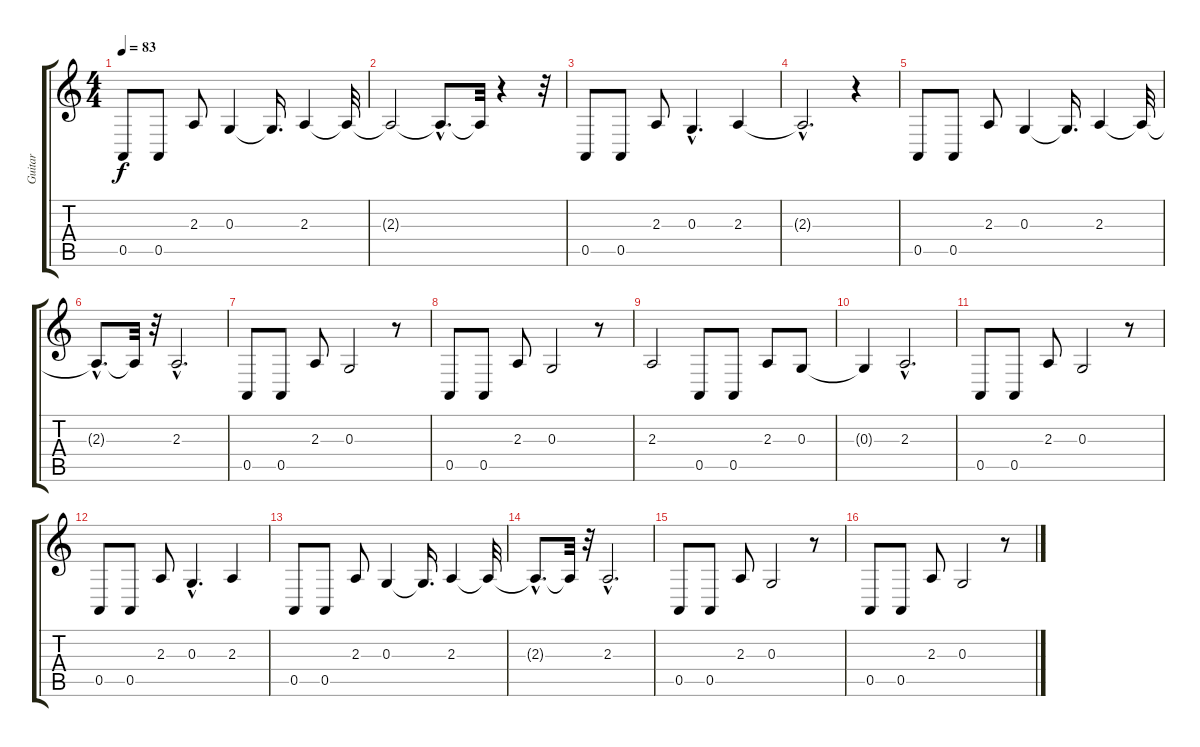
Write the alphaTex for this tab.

\track ("Guitar" "Guitar") {instrument fx8scifi}
\staff {score tabs}
\tuning (E4 B3 G3 D3 A2 E2) {hide}
\ts (4 4)
\tempo 83
\clef g2
\ks c
0.5.8{dy f instrument fx8scifi} 0.5.8 2.3.8 0.3.4 0.3{t}.16{d} 2.3.4 2.3{t}.32 |
2.3{t}.2 2.3{hac t}.8{d} 2.3{t}.32 r.4 r.32 |
0.5.8 0.5.8 2.3.8 0.3{hac}.4{d} 2.3.4 |
2.3{hac t}.2{d} r.4 |
0.5.8 0.5.8 2.3.8 0.3.4 0.3{t}.16{d} 2.3.4 2.3{t}.32 |
2.3{hac t}.8{d} 2.3{t}.32 r.32 2.3{hac}.2{d} |
0.5.8 0.5.8 2.3.8 0.3.2 r.8 |
0.5.8 0.5.8 2.3.8 0.3.2 r.8 |
2.3.2 0.5.8 0.5.8 2.3.8 0.3.8 |
0.3{t}.4 2.3{hac}.2{d} |
0.5.8 0.5.8 2.3.8 0.3.2 r.8 |
0.5.8 0.5.8 2.3.8 0.3{hac}.4{d} 2.3.4 |
0.5.8 0.5.8 2.3.8 0.3.4 0.3{t}.16{d} 2.3.4 2.3{t}.32 |
2.3{hac t}.8{d} 2.3{t}.32 r.32 2.3{hac}.2{d} |
0.5.8 0.5.8 2.3.8 0.3.2 r.8 |
0.5.8 0.5.8 2.3.8 0.3.2 r.8
